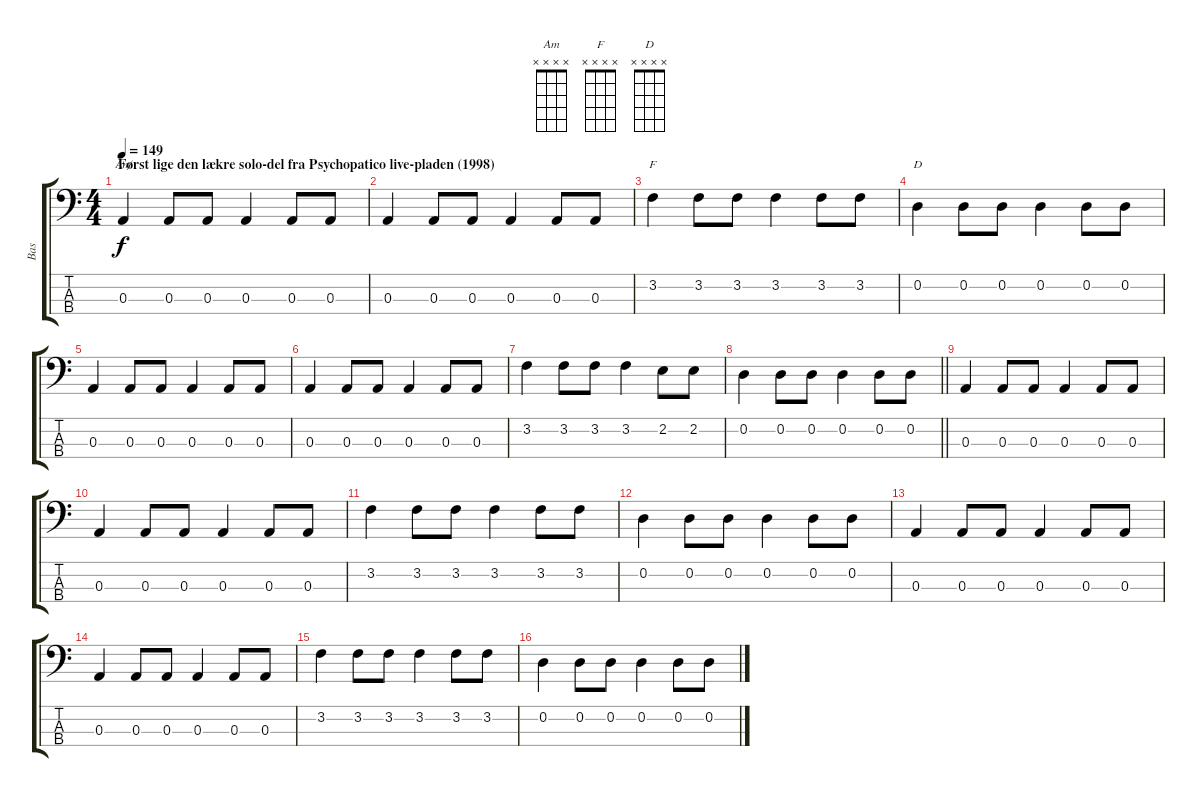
\track ("Bas" "Bas") {instrument electricbasspick}
\staff {score tabs}
\tuning (G2 D2 A1 E1) {hide}
\chord ("Am" x x x x)
\chord ("F" x x x x)
\chord ("D" x x x x)
\ts (4 4)
\section ("" "Først lige den lækre solo-del fra Psychopatico live-pladen (1998)")
\tempo 149
\clef f4
\ks c
0.3.4{ch "Am" dy f volume 0 instrument electricbasspick} 0.3.8{volume 8} 0.3.8 0.3.4 0.3.8 0.3.8 |
0.3.4 0.3.8 0.3.8 0.3.4 0.3.8 0.3.8 |
3.2.4{ch "F"} 3.2.8 3.2.8 3.2.4 3.2.8 3.2.8 |
0.2.4{ch "D"} 0.2.8 0.2.8 0.2.4 0.2.8 0.2.8 |
0.3.4 0.3.8 0.3.8 0.3.4 0.3.8 0.3.8 |
0.3.4 0.3.8 0.3.8 0.3.4 0.3.8 0.3.8 |
3.2.4 3.2.8 3.2.8 3.2.4 2.2.8 2.2.8 |
\barLineRight lightlight
0.2.4 0.2.8 0.2.8 0.2.4 0.2.8 0.2.8 |
0.3.4 0.3.8 0.3.8 0.3.4 0.3.8 0.3.8 |
0.3.4 0.3.8 0.3.8 0.3.4 0.3.8 0.3.8 |
3.2.4 3.2.8 3.2.8 3.2.4 3.2.8 3.2.8 |
0.2.4 0.2.8 0.2.8 0.2.4 0.2.8 0.2.8 |
0.3.4 0.3.8 0.3.8 0.3.4 0.3.8 0.3.8 |
0.3.4 0.3.8 0.3.8 0.3.4 0.3.8 0.3.8 |
3.2.4 3.2.8 3.2.8 3.2.4 3.2.8 3.2.8 |
0.2.4 0.2.8 0.2.8 0.2.4 0.2.8 0.2.8
